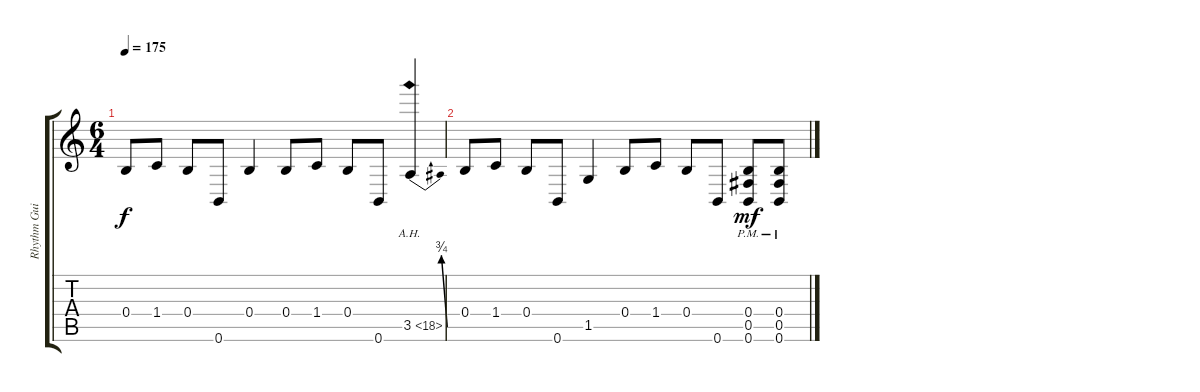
\track ("Rhythm Guitar (Friedman)" "Rhythm Gui") {instrument distortionguitar}
\staff {score tabs}
\tuning (Db4 Ab3 E3 B2 Gb2 B1) {hide}
\ts (6 4)
\tempo 175
\clef g2
\ks c
0.4.8{dy f} 1.4.8 0.4.8 0.6.8 0.4.4 0.4.8 1.4.8 0.4.8 0.6.8 3.5{be (bend 0 0 60 3) ah 15}.4 |
0.4.8 1.4.8 0.4.8 0.6.8 1.5.4 0.4.8 1.4.8 0.4.8 0.6.8 (0.4{pm} 0.5{pm} 0.6{pm}).8{dy mf} (0.4{pm} 0.5{pm} 0.6{pm}).8
